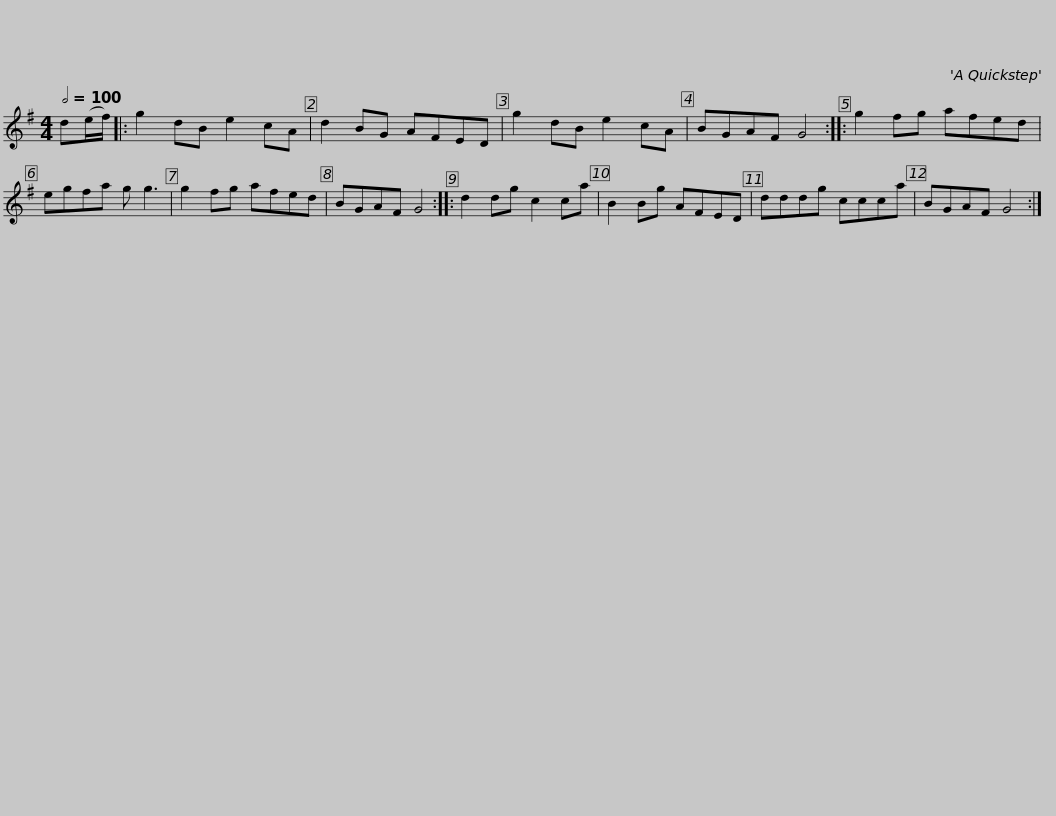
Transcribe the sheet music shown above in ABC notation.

X:1
L:1/8
Q:1/2=100
M:4/4
I:linebreak $
K:G
V:1 treble
V:1
 d(e/f/) |: g2 dB e2 cA | d2 BG AFED | g2 dB e2 cA | BGAF G4 :: %5
 g2 fg afed | egfa g g3 |$ g2 fg afed | BGAF G4 :: d2 dg c2 ca | %10
 B2 Bg AFED | dddg ccca | BGAF G4 :| %13
